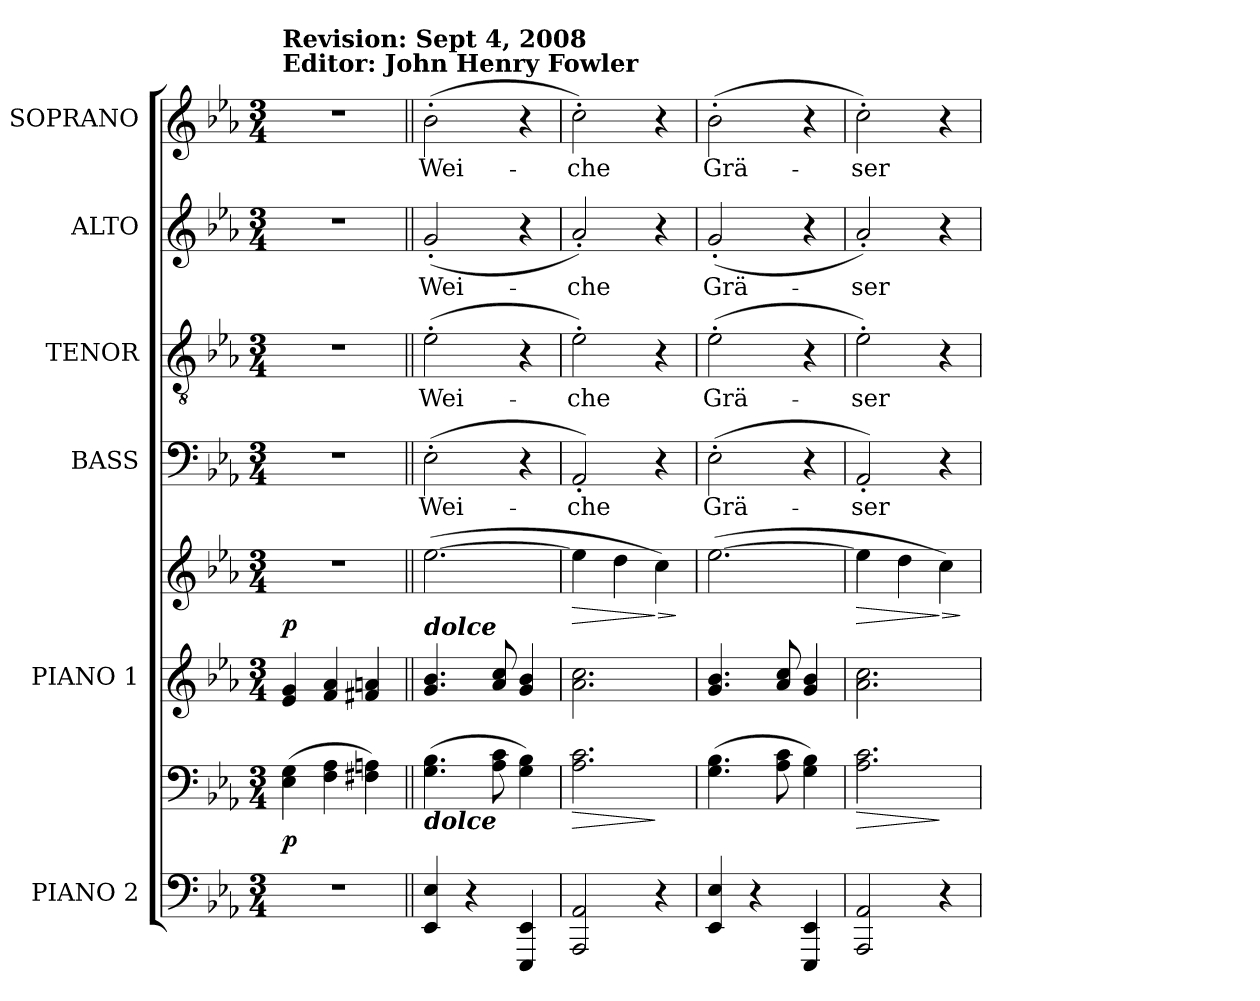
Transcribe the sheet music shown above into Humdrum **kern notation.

**kern	**kern	**dynam	**kern	**kern	**dynam	**kern	**text	**kern	**text	**kern	**text	**kern	**text
*part6	*part6	*part6	*part5	*part5	*part5	*part4	*part4	*part3	*part3	*part2	*part2	*part1	*part1
*staff8	*staff7	*staff7/8	*staff6	*staff5	*staff5/6	*staff4	*staff4	*staff3	*staff3	*staff2	*staff2	*staff1	*staff1
*I"PIANO 2	*	*	*I"PIANO 1	*	*	*I"BASS	*	*I"TENOR	*	*I"ALTO	*	*I"SOPRANO	*
*I'Pno.	*	*	*I'Pno.	*	*	*I'B.	*	*I'T.	*	*I'A.	*	*I'S.	*
!!LO:PB:g=z
*clefF4	*clefF4	*	*clefG2	*clefG2	*	*clefF4	*	*clefGv2	*	*clefG2	*	*clefG2	*
*	*	*	*	*	*	*	*	*ITrd7c12	*	*	*	*	*
*k[b-e-a-]	*k[b-e-a-]	*	*k[b-e-a-]	*k[b-e-a-]	*	*k[b-e-a-]	*	*k[b-e-a-]	*	*k[b-e-a-]	*	*k[b-e-a-]	*
*c:	*c:	*	*c:	*c:	*	*c:	*	*c:	*	*c:	*	*c:	*
*M3/4	*M3/4	*	*M3/4	*M3/4	*	*M3/4	*	*M3/4	*	*M3/4	*	*M3/4	*
*MM180	*MM180	*	*MM180	*MM180	*	*MM180	*	*MM180	*	*MM180	*	*MM180	*
=1	=1	=1	=1	=1	=1	=1	=1	=1	=1	=1	=1	=1	=1
!	!	!	!	!	!	!	!	!	!	!	!	!LO:TX:a:B:t=Editor&colon; John Henry Fowler	!
!	!	!	!	!	!	!	!	!	!	!	!	!LO:TX:a:B:t=Revision&colon;  Sept 4,  2008	!
!LO:N:vis=1	!	!	!	!LO:N:vis=1	!	!LO:N:vis=1	!	!LO:N:vis=1	!	!LO:N:vis=1	!	!LO:N:vis=1	!
2.r	(4E-i\ 4Gi	p	4e-i/ 4gi	2.r	p	2.r	.	2.r	.	2.r	.	2.r	.
.	4Fi\ 4A-i	.	4fi/ 4a-i	.	.	.	.	.	.	.	.	.	.
.	4F#Xi\ 4Ani)	.	4f#Xi/ 4ani	.	.	.	.	.	.	.	.	.	.
=2||	=2||	=2||	=2||	=2||	=2||	=2||	=2||	=2||	=2||	=2||	=2||	=2||	=2||
!	!	!	!	!	!	!	!LO:LY:b:color=#000000	!	!	!	!	!	!
!	!	!	!	!	!	!	!	!	!LO:LY:b:color=#000000	!	!	!	!
!	!	!	!	!	!	!	!	!	!	!	!LO:LY:b:color=#000000	!	!
!	!	!	!LO:TX:a:Bi:t=dolce	!	!	!	!	!	!	!	!	!	!
!	!LO:TX:b:Bi:t=dolce	!	!	!	!	!	!	!	!	!	!	!	!
!	!	!	!	!	!	!	!	!	!	!	!	!	!LO:LY:b:color=#000000
4EE-i/ 4E-i	(4.Gi\ 4.B-i	.	4.gi/ 4.b-i	([2.ee-i\	.	(2E-'i\	Wei-	(2E-'i\	Wei-	(2g'i/	Wei-	(2b-'i\	Wei-
4r	.	.	.	.	.	.	.	.	.	.	.	.	.
.	8A-i\ 8ci	.	8a-i/ 8cci	.	.	.	.	.	.	.	.	.	.
4EEE-i/ 4EE-i	4Gi\ 4B-i)	.	4gi/ 4b-i	.	.	4r	.	4r	.	4r	.	4r	.
=3	=3	=3	=3	=3	=3	=3	=3	=3	=3	=3	=3	=3	=3
!	!	!LO:HP:b	!	!	!	!	!	!	!	!	!	!	!
!	!	!LO:HP:n=1:b	!	!	!LO:HP:b	!	!	!	!	!	!	!	!
!	!	!	!	!	!	!	!LO:LY:b:color=#000000	!	!	!	!	!	!
!	!	!	!	!	!	!	!	!	!LO:LY:b:color=#000000	!	!	!	!
!	!	!	!	!	!	!	!	!	!	!	!LO:LY:b:color=#000000	!	!
!	!	!	!	!	!	!	!	!	!	!	!	!	!LO:LY:b:color=#000000
2AAA-i/ 2AA-i	2.A-i\ 2.ci	> >	2.a-i\ 2.cci	4ee-i\]	>	2AA-'i/)	-che	2E-'i\)	-che	2a-'i/)	-che	2cc'i\)	-che
.	.	.	.	4ddi\	.	.	.	.	.	.	.	.	.
!	!	!	!	!	!LO:HP:n=1:b	!	!	!	!	!	!	!	!
4r	.	]	.	4cci\)	] >	4r	.	4r	.	4r	.	4r	.
.	.	]	.	.	]	.	.	.	.	.	.	.	.
=4	=4	=4	=4	=4	=4	=4	=4	=4	=4	=4	=4	=4	=4
!	!	!	!	!	!	!	!LO:LY:b:color=#000000	!	!	!	!	!	!
!	!	!	!	!	!	!	!	!	!LO:LY:b:color=#000000	!	!	!	!
!	!	!	!	!	!	!	!	!	!	!	!LO:LY:b:color=#000000	!	!
!	!	!	!	!	!	!	!	!	!	!	!	!	!LO:LY:b:color=#000000
4EE-i/ 4E-i	(4.Gi\ 4.B-i	.	4.gi/ 4.b-i	([2.ee-i\	.	(2E-'i\	Grä-	(2E-'i\	Grä-	(2g'i/	Grä-	(2b-'i\	Grä-
4r	.	.	.	.	.	.	.	.	.	.	.	.	.
.	8A-i\ 8ci	.	8a-i/ 8cci	.	.	.	.	.	.	.	.	.	.
4EEE-i/ 4EE-i	4Gi\ 4B-i)	.	4gi/ 4b-i	.	.	4r	.	4r	.	4r	.	4r	.
=5	=5	=5	=5	=5	=5	=5	=5	=5	=5	=5	=5	=5	=5
!	!	!LO:HP:b	!	!	!	!	!	!	!	!	!	!	!
!	!	!LO:HP:n=1:b	!	!	!LO:HP:b	!	!	!	!	!	!	!	!
!	!	!	!	!	!	!	!LO:LY:b:color=#000000	!	!	!	!	!	!
!	!	!	!	!	!	!	!	!	!LO:LY:b:color=#000000	!	!	!	!
!	!	!	!	!	!	!	!	!	!	!	!LO:LY:b:color=#000000	!	!
!	!	!	!	!	!	!	!	!	!	!	!	!	!LO:LY:b:color=#000000
2AAA-i/ 2AA-i	2.A-i\ 2.ci	> >	2.a-i\ 2.cci	4ee-i\]	>	2AA-'i/)	-ser	2E-'i\)	-ser	2a-'i/)	-ser	2cc'i\)	-ser
.	.	.	.	4ddi\	.	.	.	.	.	.	.	.	.
!	!	!	!	!	!LO:HP:n=1:b	!	!	!	!	!	!	!	!
4r	.	]	.	4cci\)	] >	4r	.	4r	.	4r	.	4r	.
.	.	]	.	.	]	.	.	.	.	.	.	.	.
=	=	=	=	=	=	=	=	=	=	=	=	=	=
*-	*-	*-	*-	*-	*-	*-	*-	*-	*-	*-	*-	*-	*-
